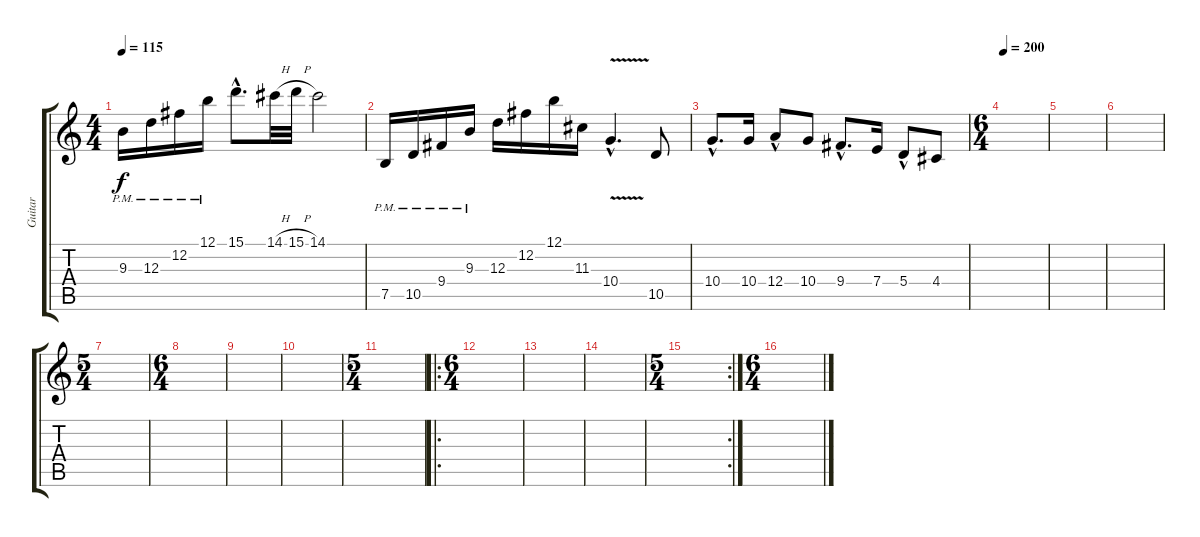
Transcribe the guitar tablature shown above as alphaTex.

\track ("Guitar" "Guitar") {instrument acousticguitarsteel}
\staff {score tabs}
\tuning (B3 Gb3 D3 A2 E2 B1) {hide}
\ts (4 4)
\tempo 115
\clef g2
\ks c
9.3{pm}.16{dy f} 12.3{pm}.16 12.2{pm}.16 12.1{pm}.16 15.1{hac}.8{d} 14.1{h}.32 15.1{h}.32 14.1.2 |
7.5{pm}.16 10.5{pm}.16 9.4{pm}.16 9.3{pm}.16 12.3.16 12.2.16 12.1.16 11.3.16 10.4{v hac}.4{d} 10.5.8 |
10.4{hac}.8{d} 10.4.16 12.4{hac}.8 10.4.8 9.4{hac}.8{d} 7.4.16 5.4{hac}.8 4.4.8 |
\ts (6 4)
\tempo 200
|
|
|
\ts (5 4)
|
\ts (6 4)
|
|
|
\ts (5 4)
|
\ro
\ts (6 4)
|
|
|
\rc 2
\ts (5 4)
|
\ts (6 4)
